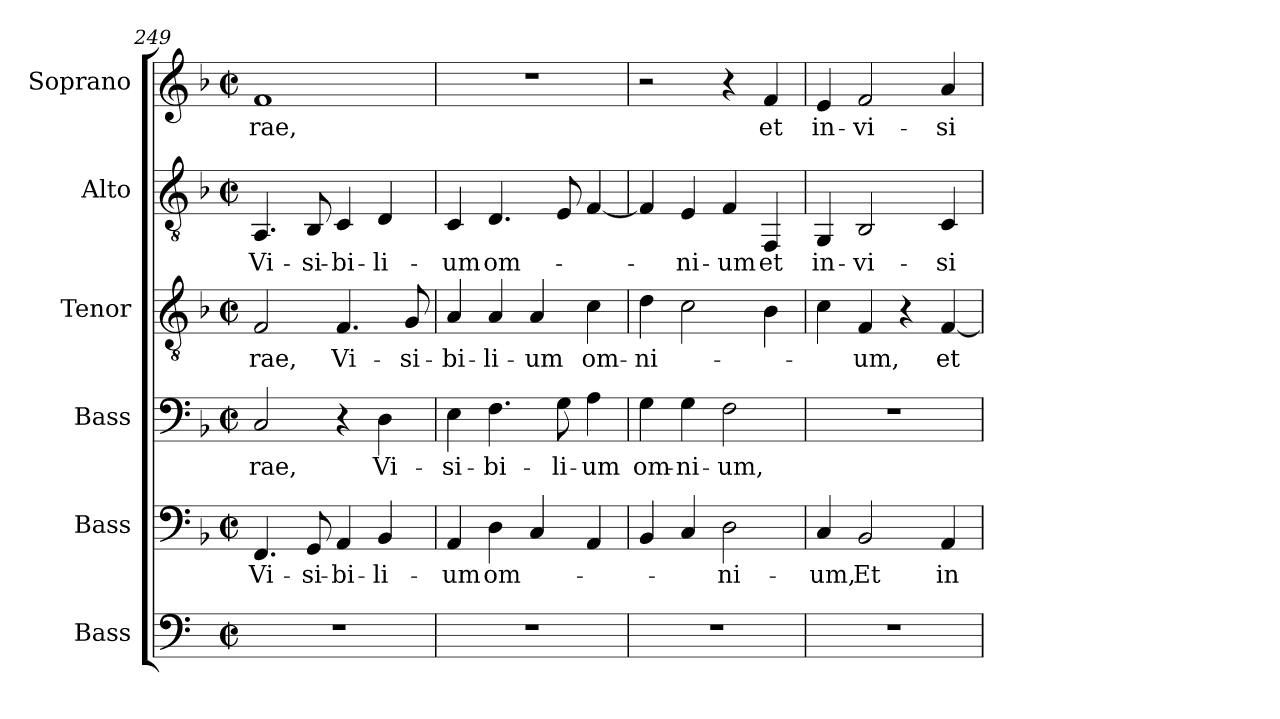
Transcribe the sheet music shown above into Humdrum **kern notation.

**kern	**kern	**text	**kern	**text	**kern	**text	**kern	**text	**kern	**text
*part6	*part5	*part5	*part4	*part4	*part3	*part3	*part2	*part2	*part1	*part1
*staff6	*staff5	*staff5	*staff4	*staff4	*staff3	*staff3	*staff2	*staff2	*staff1	*staff1
*I"Bass	*I"Bass	*	*I"Bass	*	*I"Tenor	*	*I"Alto	*	*I"Soprano	*
*I'B.	*I'B.	*	*I'B.	*	*I'T.	*	*I'A.	*	*I'S.	*
!!LO:LB:g=z
*clefF4	*clefF4	*	*clefF4	*	*clefGv2	*	*clefGv2	*	*clefG2	*
*	*	*	*	*	*ITrd7c12	*	*	*	*	*
*k[]	*k[b-]	*	*k[b-]	*	*k[b-]	*	*k[b-]	*	*k[b-]	*
*C:	*F:	*	*F:	*	*F:	*	*F:	*	*F:	*
*M2/2	*M2/2	*	*M2/2	*	*M2/2	*	*M2/2	*	*M2/2	*
*met(c|)	*met(c|)	*	*met(c|)	*	*met(c|)	*	*met(c|)	*	*met(c|)	*
=249	=249	=249	=249	=249	=249	=249	=249	=249	=249	=249
!	!	!LO:LY:b:color=#000000	!	!	!	!	!	!	!	!
!	!	!	!	!LO:LY:b:color=#000000	!	!	!	!	!	!
!	!	!	!	!	!	!LO:LY:b:color=#000000	!	!	!	!
!	!	!	!	!	!	!	!	!LO:LY:b:color=#000000	!	!
!	!	!	!	!	!	!	!	!	!	!LO:LY:b:color=#000000
1r	4.FFi/	Vi-	2Ci/	-rae,	2FFi/	-rae,	4.AAi/	Vi-	1fi	-rae,
!	!	!LO:LY:b:color=#000000	!	!	!	!	!	!	!	!
!	!	!	!	!	!	!	!	!LO:LY:b:color=#000000	!	!
.	8GGi/	-si-	.	.	.	.	8BB-i/	-si-	.	.
!	!	!LO:LY:b:color=#000000	!	!	!	!	!	!	!	!
!	!	!	!	!	!	!LO:LY:b:color=#000000	!	!	!	!
!	!	!	!	!	!	!	!	!LO:LY:b:color=#000000	!	!
.	4AAi/	-bi-	4r	.	4.FFi/	Vi-	4Ci/	-bi-	.	.
!	!	!LO:LY:b:color=#000000	!	!	!	!	!	!	!	!
!	!	!	!	!LO:LY:b:color=#000000	!	!	!	!	!	!
!	!	!	!	!	!	!	!	!LO:LY:b:color=#000000	!	!
.	4BB-i/	-li-	4Di\	Vi-	.	.	4Di/	-li-	.	.
!	!	!	!	!	!	!LO:LY:b:color=#000000	!	!	!	!
.	.	.	.	.	8GGi/	-si-	.	.	.	.
=250	=250	=250	=250	=250	=250	=250	=250	=250	=250	=250
!	!	!LO:LY:b:color=#000000	!	!	!	!	!	!	!	!
!	!	!	!	!LO:LY:b:color=#000000	!	!	!	!	!	!
!	!	!	!	!	!	!LO:LY:b:color=#000000	!	!	!	!
!	!	!	!	!	!	!	!	!LO:LY:b:color=#000000	!	!
1r	4AAi/	-um	4Ei\	-si-	4AAi/	-bi-	4Ci/	-um	1r	.
!	!	!LO:LY:b:color=#000000	!	!	!	!	!	!	!	!
!	!	!	!	!LO:LY:b:color=#000000	!	!	!	!	!	!
!	!	!	!	!	!	!LO:LY:b:color=#000000	!	!	!	!
!	!	!	!	!	!	!	!	!LO:LY:b:color=#000000	!	!
.	4Di\	om-	4.Fi\	-bi-	4AAi/	-li-	4.Di/	om-	.	.
!	!	!	!	!	!	!LO:LY:b:color=#000000	!	!	!	!
.	4Ci/	.	.	.	4AAi/	-um	.	.	.	.
!	!	!	!	!LO:LY:b:color=#000000	!	!	!	!	!	!
.	.	.	8Gi\	-li-	.	.	8Ei/	.	.	.
!	!	!	!	!LO:LY:b:color=#000000	!	!	!	!	!	!
!	!	!	!	!	!	!LO:LY:b:color=#000000	!	!	!	!
.	4AAi/	.	4Ai\	-um	4Ci\	om-	[4Fi/	.	.	.
=251	=251	=251	=251	=251	=251	=251	=251	=251	=251	=251
!	!	!	!	!LO:LY:b:color=#000000	!	!	!	!	!	!
!	!	!	!	!	!	!LO:LY:b:color=#000000	!	!	!	!
1r	4BB-i/	.	4Gi\	om-	4Di\	-ni-	4Fi/]	.	2r	.
!	!	!	!	!LO:LY:b:color=#000000	!	!	!	!	!	!
!	!	!	!	!	!	!	!	!LO:LY:b:color=#000000	!	!
.	4Ci/	.	4Gi\	-ni-	2Ci\	.	4Ei/	-ni-	.	.
!	!	!LO:LY:b:color=#000000	!	!	!	!	!	!	!	!
!	!	!	!	!LO:LY:b:color=#000000	!	!	!	!	!	!
!	!	!	!	!	!	!	!	!LO:LY:b:color=#000000	!	!
.	2Di\	-ni-	2Fi\	-um,	.	.	4Fi/	-um	4r	.
!	!	!	!	!	!	!	!	!LO:LY:b:color=#000000	!	!
!	!	!	!	!	!	!	!	!	!	!LO:LY:b:color=#000000
.	.	.	.	.	4BB-i\	.	4FFi/	et	4fi/	et
=252	=252	=252	=252	=252	=252	=252	=252	=252	=252	=252
!	!	!LO:LY:b:color=#000000	!	!	!	!	!	!	!	!
!	!	!	!	!	!	!	!	!LO:LY:b:color=#000000	!	!
!	!	!	!	!	!	!	!	!	!	!LO:LY:b:color=#000000
1r	4Ci/	-um,	1r	.	4Ci\	.	4GGi/	in-	4ei/	in-
!	!	!LO:LY:b:color=#000000	!	!	!	!	!	!	!	!
!	!	!	!	!	!	!LO:LY:b:color=#000000	!	!	!	!
!	!	!	!	!	!	!	!	!LO:LY:b:color=#000000	!	!
!	!	!	!	!	!	!	!	!	!	!LO:LY:b:color=#000000
.	2BB-i/	Et	.	.	4FFi/	-um,	2BB-i/	-vi-	2fi/	-vi-
.	.	.	.	.	4r	.	.	.	.	.
!	!	!LO:LY:b:color=#000000	!	!	!	!	!	!	!	!
!	!	!	!	!	!	!LO:LY:b:color=#000000	!	!	!	!
!	!	!	!	!	!	!	!	!LO:LY:b:color=#000000	!	!
!	!	!	!	!	!	!	!	!	!	!LO:LY:b:color=#000000
.	4AAi/	in-	.	.	[4FFi/	et	4Ci/	-si-	4ai/	-si-
=	=	=	=	=	=	=	=	=	=	=
*-	*-	*-	*-	*-	*-	*-	*-	*-	*-	*-
